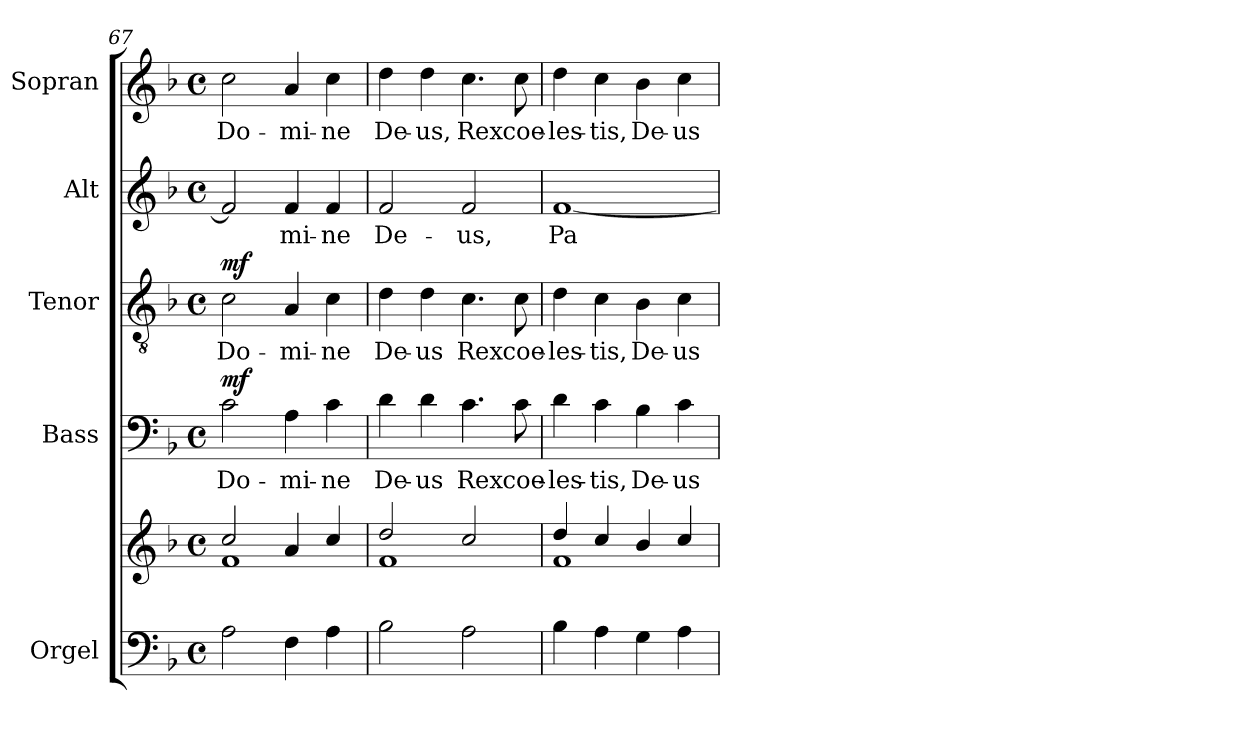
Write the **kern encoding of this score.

**kern	**kern	**kern	**text	**dynam	**kern	**text	**dynam	**kern	**text	**kern	**text
*part5	*part5	*part4	*part4	*part4	*part3	*part3	*part3	*part2	*part2	*part1	*part1
*staff6	*staff5	*staff4	*staff4	*staff4	*staff3	*staff3	*staff3	*staff2	*staff2	*staff1	*staff1
*I"Orgel	*	*I"Bass	*	*	*I"Tenor	*	*	*I"Alt	*	*I"Sopran	*
*I'Org.	*	*I'B.	*	*	*I'T.	*	*	*I'A.	*	*I'S.	*
*clefF4	*clefG2	*clefF4	*	*	*clefGv2	*	*	*clefG2	*	*clefG2	*
*k[b-]	*k[b-]	*k[b-]	*	*	*k[b-]	*	*	*k[b-]	*	*k[b-]	*
*F:	*F:	*F:	*	*	*F:	*	*	*F:	*	*F:	*
*M4/4	*M4/4	*M4/4	*	*	*M4/4	*	*	*M4/4	*	*M4/4	*
*met(c)	*met(c)	*met(c)	*	*	*met(c)	*	*	*met(c)	*	*met(c)	*
=67	=67	=67	=67	=67	=67	=67	=67	=67	=67	=67	=67
*	*^	*	*	*	*	*	*	*	*	*	*
!	!	!	!	!LO:LY:b	!LO:DY:a	!	!LO:LY:b	!LO:DY:a	!	!	!	!LO:LY:b
2A\	2cc/	1f	2c\	Do-	mf	2c\	Do-	mf	2f/]	.	2cc\	Do-
!	!	!	!	!LO:LY:b	!	!	!LO:LY:b	!	!	!LO:LY:b	!	!LO:LY:b
4F\	4a/	.	4A\	-mi-	.	4A/	-mi-	.	4f/	-mi-	4a/	-mi-
!	!	!	!	!LO:LY:b	!	!	!LO:LY:b	!	!	!LO:LY:b	!	!LO:LY:b
4A\	4cc/	.	4c\	-ne	.	4c\	-ne	.	4f/	-ne	4cc\	-ne
!!LO:LB:g=z
=68	=68	=68	=68	=68	=68	=68	=68	=68	=68	=68	=68	=68
!	!	!	!	!LO:LY:b	!	!	!LO:LY:b	!	!	!LO:LY:b	!	!LO:LY:b
2B-\	2dd/	1f	4d\	De-	.	4d\	De-	.	2f/	De-	4dd\	De-
!	!	!	!	!LO:LY:b	!	!	!LO:LY:b	!	!	!	!	!LO:LY:b
.	.	.	4d\	-us	.	4d\	-us	.	.	.	4dd\	-us,
!	!	!	!	!LO:LY:b	!	!	!LO:LY:b	!	!	!LO:LY:b	!	!LO:LY:b
2A\	2cc/	.	4.c\	Rex	.	4.c\	Rex	.	2f/	-us,	4.cc\	Rex
!	!	!	!	!LO:LY:b	!	!	!LO:LY:b	!	!	!	!	!LO:LY:b
.	.	.	8c\	coe-	.	8c\	coe-	.	.	.	8cc\	coe-
=69	=69	=69	=69	=69	=69	=69	=69	=69	=69	=69	=69	=69
!	!	!	!	!LO:LY:b	!	!	!LO:LY:b	!	!	!LO:LY:b	!	!LO:LY:b
4B-\	4dd/	1f	4d\	-les-	.	4d\	-les-	.	[1f	Pa-	4dd\	-les-
!	!	!	!	!LO:LY:b	!	!	!LO:LY:b	!	!	!	!	!LO:LY:b
4A\	4cc/	.	4c\	-tis,	.	4c\	-tis,	.	.	.	4cc\	-tis,
!	!	!	!	!LO:LY:b	!	!	!LO:LY:b	!	!	!	!	!LO:LY:b
4G\	4b-/	.	4B-\	De-	.	4B-\	De-	.	.	.	4b-\	De-
!	!	!	!	!LO:LY:b	!	!	!LO:LY:b	!	!	!	!	!LO:LY:b
4A\	4cc/	.	4c\	-us	.	4c\	-us	.	.	.	4cc\	-us
*	*v	*v	*	*	*	*	*	*	*	*	*	*
=	=	=	=	=	=	=	=	=	=	=	=
*-	*-	*-	*-	*-	*-	*-	*-	*-	*-	*-	*-
